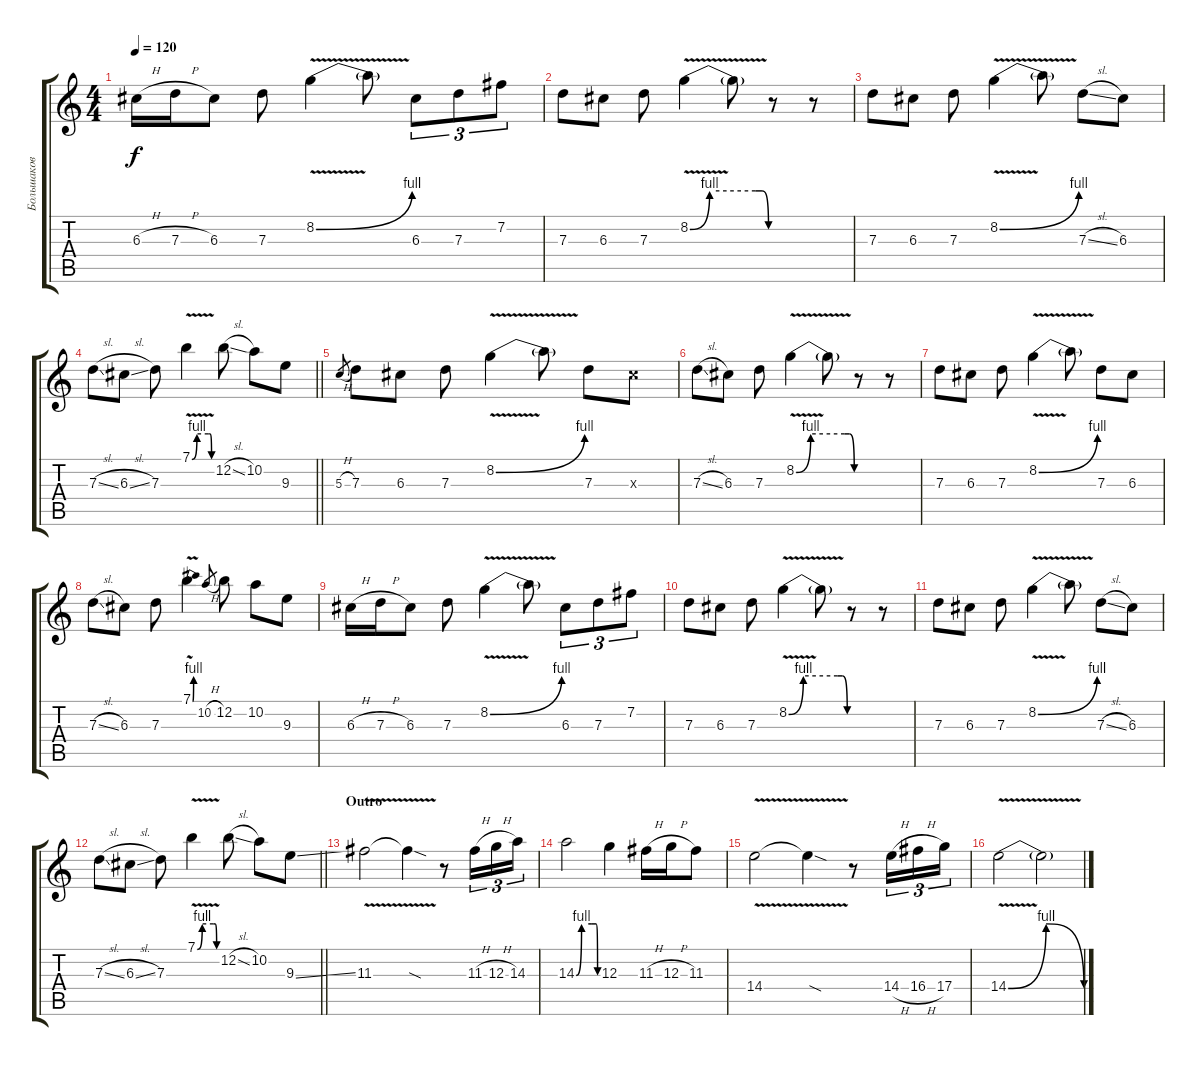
\track ("Большаков Михаил ( Соло гитара )" "Большаков ") {instrument overdrivenguitar}
\staff {score tabs}
\tuning (E4 B3 G3 D3 A2 E2) {hide}
\ts (4 4)
\tempo 120
\clef g2
\ks c
6.3{h}.16{dy f} 7.3{h}.16 6.3.8 7.3.8 8.2{be (bend 0 0 60 4) v}.4 8.2{t}.8 6.3.8{tu (3 2)} 7.3.8{tu (3 2)} 7.2.8{tu (3 2)} |
7.3.8 6.3.8 7.3.8 8.2{be (custom 0 0 15 4 50 4 55 4 60 0) v}.4 8.2{t}.8 r.8 r.8 |
7.3.8 6.3.8 7.3.8 8.2{be (bend 0 0 60 4) v}.4 8.2{t}.8 7.3{sl}.8 6.3.8 |
\barLineRight lightlight
7.3{sl}.8 6.3{sl}.8 7.3.8 7.1{be (custom 0 0 15 4 50 4 55 4 60 0) v}.4 12.2{sl}.8 10.2.8 9.3.8 |
5.3{h}.8{gr} 7.3.8 6.3.8 7.3.8 8.2{be (bend 0 0 60 4) v}.4 8.2{t}.8 7.3.8 6.3{x}.8 |
7.3{sl}.8 6.3.8 7.3.8 8.2{be (custom 0 0 15 4 50 4 55 4 60 0) v}.4 8.2{t}.8 r.8 r.8 |
7.3.8 6.3.8 7.3.8 8.2{be (bend 0 0 60 4) v}.4 8.2{t}.8 7.3.8 6.3.8 |
7.3{sl}.8 6.3.8 7.3.8 7.1{be (bend 0 0 60 4) v}.4 10.2{h}.8{gr} 12.2.8 10.2.8 9.3.8 |
6.3{h}.16 7.3{h}.16 6.3.8 7.3.8 8.2{be (bend 0 0 60 4) v}.4 8.2{t}.8 6.3.8{tu (3 2)} 7.3.8{tu (3 2)} 7.2.8{tu (3 2)} |
7.3.8 6.3.8 7.3.8 8.2{be (custom 0 0 15 4 50 4 55 4 60 0) v}.4 8.2{t}.8 r.8 r.8 |
7.3.8 6.3.8 7.3.8 8.2{be (bend 0 0 60 4) v}.4 8.2{t}.8 7.3{sl}.8 6.3.8 |
\barLineRight lightlight
7.3{sl}.8 6.3{sl}.8 7.3.8 7.1{be (custom 0 0 15 4 50 4 55 4 60 0) v}.4 12.2{sl}.8 10.2.8 9.3{ss}.8 |
\section ("" "Outro")
11.3{v}.2 11.3{sod t}.4 r.8 11.3{h}.16{tu (3 2)} 12.3{h}.16{tu (3 2)} 14.3.16{tu (3 2)} |
14.3{be (custom 0 0 15 4 44 4 56 4 60 0)}.2 12.3.4 11.3{h}.16 12.3{h}.16 11.3.8 |
14.4{v}.2 14.4{sod t}.4 r.8 14.4{h}.16{tu (3 2)} 16.4{h}.16{tu (3 2)} 17.4.16{tu (3 2)} |
14.4{be (bendrelease 0 0 15 4 45 4 60 0) v}.2 14.4{t}.2
